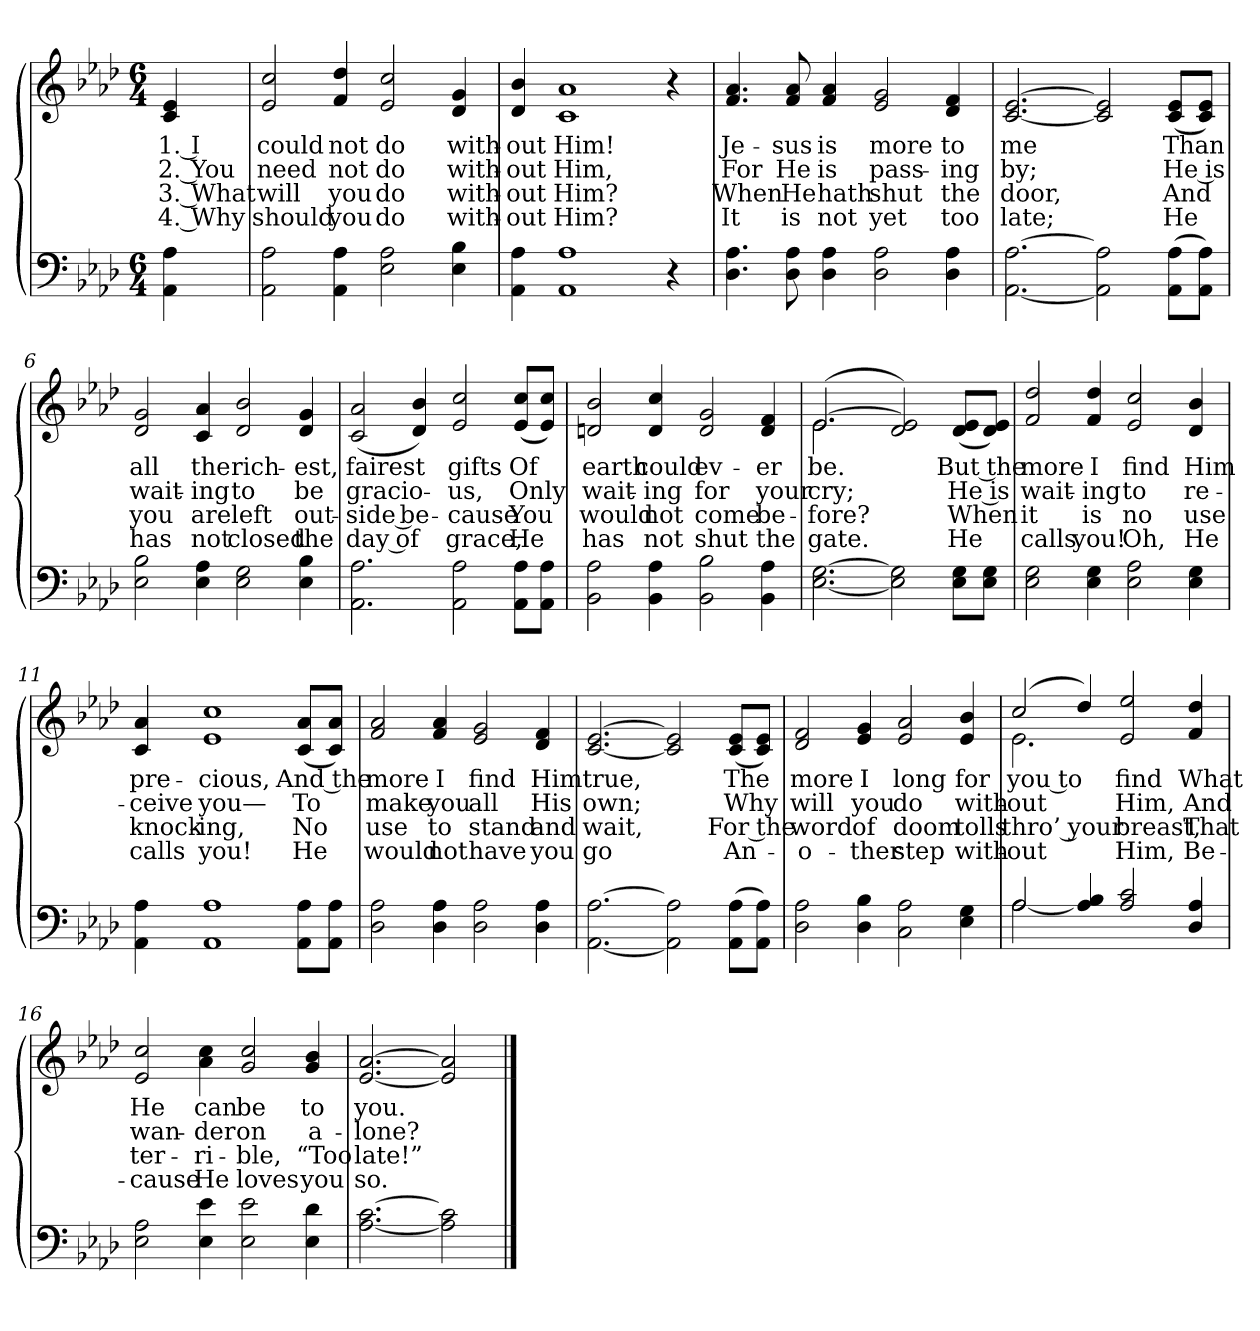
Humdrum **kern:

**kern	**kern	**text	**text	**text	**text
*part2	*part1	*part1	*part1	*part1	*part1
*staff2	*staff1	*staff1	*staff1	*staff1	*staff1
*clefF4	*clefG2	*	*	*	*
*k[b-e-a-d-]	*k[b-e-a-d-]	*	*	*	*
*A-:	*A-:	*	*	*	*
*M6/4	*M6/4	*	*	*	*
*MM140	*MM140	*	*	*	*
=1	=1	=1	=1	=1	=1
!	!	!LO:LY:b	!LO:LY:b	!LO:LY:b	!LO:LY:b
4AA-\ 4A-\	4c/ 4e-/	1. I	2. You	3. What	4. Why
=2	=2	=2	=2	=2	=2
!	!	!LO:LY:b	!LO:LY:b	!LO:LY:b	!LO:LY:b
2AA-\ 2A-\	2e-/ 2cc/	could	need	will	should
!	!	!LO:LY:b	!LO:LY:b	!LO:LY:b	!LO:LY:b
4AA-\ 4A-\	4f/ 4dd-/	not	not	you	you
!	!	!LO:LY:b	!LO:LY:b	!LO:LY:b	!LO:LY:b
2E-\ 2A-\	2e-/ 2cc/	do	do	do	do
!	!	!LO:LY:b	!LO:LY:b	!LO:LY:b	!LO:LY:b
4E-\ 4B-\	4d-/ 4g/	with-	with-	with-	with-
=3	=3	=3	=3	=3	=3
!	!	!LO:LY:b	!LO:LY:b	!LO:LY:b	!LO:LY:b
4AA-\ 4A-\	4d-/ 4b-/	-out	-out	-out	-out
!	!	!LO:LY:b	!LO:LY:b	!LO:LY:b	!LO:LY:b
1AA- 1A-	1c 1a-	Him!	Him,	Him?	Him?
4r	4r	.	.	.	.
=4	=4	=4	=4	=4	=4
!	!	!LO:LY:b	!LO:LY:b	!LO:LY:b	!LO:LY:b
4.D-\ 4.A-\	4.f/ 4.a-/	Je-	For	When	It
!	!	!LO:LY:b	!LO:LY:b	!LO:LY:b	!LO:LY:b
8D-\ 8A-\	8f/ 8a-/	-sus	He	He	is
!	!	!LO:LY:b	!LO:LY:b	!LO:LY:b	!LO:LY:b
4D-\ 4A-\	4f/ 4a-/	is	is	hath	not
!	!	!LO:LY:b	!LO:LY:b	!LO:LY:b	!LO:LY:b
2D-\ 2A-\	2e-/ 2g/	more	pass-	shut	yet
!	!	!LO:LY:b	!LO:LY:b	!LO:LY:b	!LO:LY:b
4D-\ 4A-\	4d-/ 4f/	to	-ing	the	too
=5	=5	=5	=5	=5	=5
!	!	!LO:LY:b	!LO:LY:b	!LO:LY:b	!LO:LY:b
[2.AA-\ [2.A-\	[2.c/ [2.e-/	me	by;	door,	late;
2AA-\] 2A-\]	2c/] 2e-/]	.	.	.	.
!	!	!LO:LY:b	!LO:LY:b	!LO:LY:b	!LO:LY:b
(>8AA-\ 8A-\L	(<8c/ 8e-/L	Than	He is	And	He
8AA-\ 8A-\J)	8c/ 8e-/J)	.	.	.	.
!!LO:LB:g=z
=6	=6	=6	=6	=6	=6
!	!	!LO:LY:b	!LO:LY:b	!LO:LY:b	!LO:LY:b
2E-\ 2B-\	2d-/ 2g/	all	wait-	you	has
!	!	!LO:LY:b	!LO:LY:b	!LO:LY:b	!LO:LY:b
4E-\ 4A-\	4c/ 4a-/	the	-ing	are	not
!	!	!LO:LY:b	!LO:LY:b	!LO:LY:b	!LO:LY:b
2E-\ 2G\	2d-/ 2b-/	rich-	to	left	closed
!	!	!LO:LY:b	!LO:LY:b	!LO:LY:b	!LO:LY:b
4E-\ 4B-\	4d-/ 4g/	-est,	be	out-	the
=7	=7	=7	=7	=7	=7
!	!	!LO:LY:b	!LO:LY:b	!LO:LY:b	!LO:LY:b
2.AA-\ 2.A-\	(<2c/ 2a-/	fairest	gracio-	-side be-	day of
.	4d-/ 4b-/)	.	.	.	.
!	!	!LO:LY:b	!LO:LY:b	!LO:LY:b	!LO:LY:b
2AA-\ 2A-\	2e-/ 2cc/	gifts	-us,	-cause	grace,
!	!	!LO:LY:b	!LO:LY:b	!LO:LY:b	!LO:LY:b
8AA-\ 8A-\L	(<8e-/ 8cc/L	Of	Only	You	He
8AA-\ 8A-\J	8e-/ 8cc/J)	.	.	.	.
=8	=8	=8	=8	=8	=8
!	!	!LO:LY:b	!LO:LY:b	!LO:LY:b	!LO:LY:b
2BB-\ 2A-\	2dn/ 2b-/	earth	wait-	would	has
!	!	!LO:LY:b	!LO:LY:b	!LO:LY:b	!LO:LY:b
4BB-\ 4A-\	4d/ 4cc/	could	-ing	not	not
!	!	!LO:LY:b	!LO:LY:b	!LO:LY:b	!LO:LY:b
2BB-\ 2B-\	2d/ 2g/	ev-	for	come	shut
!	!	!LO:LY:b	!LO:LY:b	!LO:LY:b	!LO:LY:b
4BB-\ 4A-\	4d/ 4f/	-er	your	be-	the
=9	=9	=9	=9	=9	=9
!	!	!LO:LY:b	!LO:LY:b	!LO:LY:b	!LO:LY:b
*	*^	*	*	*	*
[2.E-\ [2.G\	(>[2.e-/	2.e-\	be.	cry;	-fore?	gate.
2E-\] 2G\]	2d-/ 2e-/])	2.ryy	.	.	.	.
!	!	!	!LO:LY:b	!LO:LY:b	!LO:LY:b	!LO:LY:b
8E-\ 8G\L	(>8d-/ 8e-/L	.	But the	He is	When	He
8E-\ 8G\J	8d-/ 8e-/J)	.	.	.	.	.
*	*v	*v	*	*	*	*
!!LO:LB:g=z
=10	=10	=10	=10	=10	=10
!	!	!LO:LY:b	!LO:LY:b	!LO:LY:b	!LO:LY:b
2E-\ 2G\	2f/ 2dd-/	more	wait-	it	calls
!	!	!LO:LY:b	!LO:LY:b	!LO:LY:b	!LO:LY:b
4E-\ 4G\	4f/ 4dd-/	I	-ing	is	you!
!	!	!LO:LY:b	!LO:LY:b	!LO:LY:b	!LO:LY:b
2E-\ 2A-\	2e-/ 2cc/	find	to	no	Oh,
!	!	!LO:LY:b	!LO:LY:b	!LO:LY:b	!LO:LY:b
4E-\ 4G\	4d-/ 4b-/	Him	re-	use	He
=11	=11	=11	=11	=11	=11
!	!	!LO:LY:b	!LO:LY:b	!LO:LY:b	!LO:LY:b
4AA-\ 4A-\	4c/ 4a-/	pre-	-ceive	knock-	calls
!	!	!LO:LY:b	!LO:LY:b	!LO:LY:b	!LO:LY:b
1AA- 1A-	1e- 1cc	-cious,	you—	-ing,	you!
!	!	!LO:LY:b	!LO:LY:b	!LO:LY:b	!LO:LY:b
8AA-\ 8A-\L	(<8c/ 8a-/L	And the	To	No	He
8AA-\ 8A-\J	8c/ 8a-/J)	.	.	.	.
=12	=12	=12	=12	=12	=12
!	!	!LO:LY:b	!LO:LY:b	!LO:LY:b	!LO:LY:b
2D-\ 2A-\	2f/ 2a-/	more	make	use	would
!	!	!LO:LY:b	!LO:LY:b	!LO:LY:b	!LO:LY:b
4D-\ 4A-\	4f/ 4a-/	I	you	to	not
!	!	!LO:LY:b	!LO:LY:b	!LO:LY:b	!LO:LY:b
2D-\ 2A-\	2e-/ 2g/	find	all	stand	have
!	!	!LO:LY:b	!LO:LY:b	!LO:LY:b	!LO:LY:b
4D-\ 4A-\	4d-/ 4f/	Him	His	and	you
=13	=13	=13	=13	=13	=13
!	!	!LO:LY:b	!LO:LY:b	!LO:LY:b	!LO:LY:b
[2.AA-\ [2.A-\	[2.c/ [2.e-/	true,	own;	wait,	go
2AA-\] 2A-\]	2c/] 2e-/]	.	.	.	.
!	!	!LO:LY:b	!LO:LY:b	!LO:LY:b	!LO:LY:b
(>8AA-\ 8A-\L	(<8c/ 8e-/L	The	Why	For the	An-
8AA-\ 8A-\J)	8c/ 8e-/J)	.	.	.	.
!!LO:PB:g=z
=14	=14	=14	=14	=14	=14
!	!	!LO:LY:b	!LO:LY:b	!LO:LY:b	!LO:LY:b
2D-\ 2A-\	2d-/ 2f/	more	will	word	-o-
!	!	!LO:LY:b	!LO:LY:b	!LO:LY:b	!LO:LY:b
4D-\ 4B-\	4e-/ 4g/	I	you	of	-ther
!	!	!LO:LY:b	!LO:LY:b	!LO:LY:b	!LO:LY:b
2C\ 2A-\	2e-/ 2a-/	long	do	doom	step
!	!	!LO:LY:b	!LO:LY:b	!LO:LY:b	!LO:LY:b
4E-\ 4G\	4e-/ 4b-/	for	with-	tolls	with-
=15	=15	=15	=15	=15	=15
*^	*	*	*	*	*
!	!	!	!LO:LY:b	!LO:LY:b	!LO:LY:b	!LO:LY:b
*	*	*^	*	*	*	*
2A-/	[2A-\	(>2cc/	2.e-\	you to	-out	thro’ your	-out
4A-/] 4B-/	1ryy	4dd-/)	.	.	.	.	.
!	!	!	!	!LO:LY:b	!LO:LY:b	!LO:LY:b	!LO:LY:b
2A-/ 2c/	.	2e-/ 2ee-/	2.ryy	find	Him,	breast,	Him,
!	!	!	!	!LO:LY:b	!LO:LY:b	!LO:LY:b	!LO:LY:b
4D-/ 4A-/	.	4f/ 4dd-/	.	What	And	That	Be-
*v	*v	*	*	*	*	*	*
*	*v	*v	*	*	*	*
=16	=16	=16	=16	=16	=16
!	!	!LO:LY:b	!LO:LY:b	!LO:LY:b	!LO:LY:b
2E-\ 2A-\	2e-/ 2cc/	He	wan-	ter-	-cause
!	!	!LO:LY:b	!LO:LY:b	!LO:LY:b	!LO:LY:b
4E-\ 4e-\	4a-\ 4cc\	can	-der	-ri-	He
!	!	!LO:LY:b	!LO:LY:b	!LO:LY:b	!LO:LY:b
2E-\ 2e-\	2g/ 2cc/	be	on	-ble,	loves
!	!	!LO:LY:b	!LO:LY:b	!LO:LY:b	!LO:LY:b
4E-\ 4d-\	4g/ 4b-/	to	a-	“Too	you
=17	=17	=17	=17	=17	=17
!	!	!LO:LY:b	!LO:LY:b	!LO:LY:b	!LO:LY:b
[2.A-\ [2.c\	[2.e-/ [2.a-/	you.	-lone?	late!”	so.
2A-\] 2c\]	2e-/] 2a-/]	.	.	.	.
==	==	==	==	==	==
*-	*-	*-	*-	*-	*-
